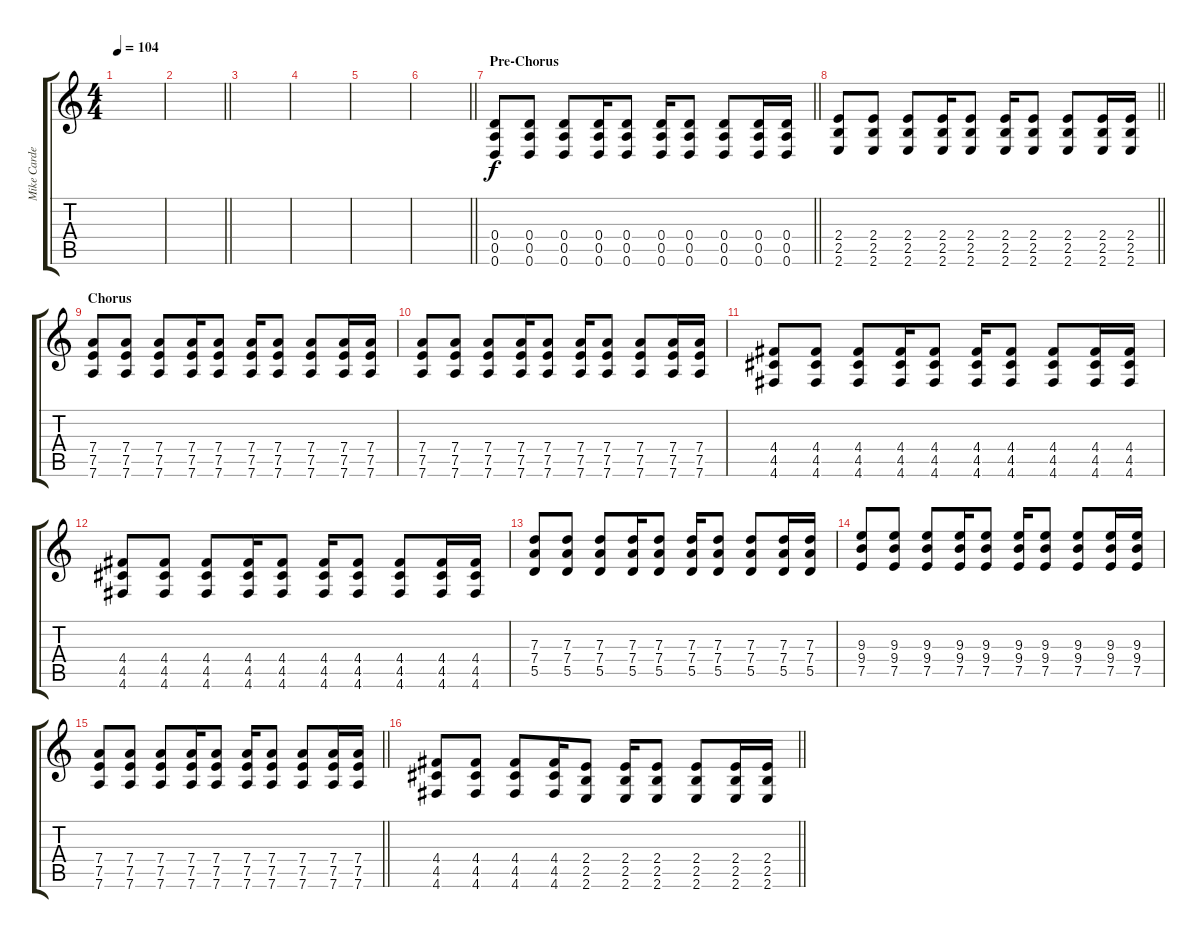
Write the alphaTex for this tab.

\track ("Mike Carden (Rhythm Guitar)" "Mike Carde") {instrument overdrivenguitar}
\staff {score tabs}
\tuning (E4 B3 G3 D3 A2 D2) {hide}
\ts (4 4)
\tempo 104
\clef g2
\ks c
|
\barLineRight lightlight
|
|
|
|
\barLineRight lightlight
|
\section ("" "Pre-Chorus")
\barLineRight lightlight
(0.4 0.5 0.6).8 (0.4 0.5 0.6).8 (0.4 0.5 0.6).8 (0.4 0.5 0.6).16 (0.4 0.5 0.6).8 (0.4 0.5 0.6).16 (0.4 0.5 0.6).8 (0.4 0.5 0.6).8 (0.4 0.5 0.6).16 (0.4 0.5 0.6).16 |
\barLineRight lightlight
(2.4 2.5 2.6).8 (2.4 2.5 2.6).8 (2.4 2.5 2.6).8 (2.4 2.5 2.6).16 (2.4 2.5 2.6).8 (2.4 2.5 2.6).16 (2.4 2.5 2.6).8 (2.4 2.5 2.6).8 (2.4 2.5 2.6).16 (2.4 2.5 2.6).16 |
\section ("" "Chorus")
(7.4 7.5 7.6).8 (7.4 7.5 7.6).8 (7.4 7.5 7.6).8 (7.4 7.5 7.6).16 (7.4 7.5 7.6).8 (7.4 7.5 7.6).16 (7.4 7.5 7.6).8 (7.4 7.5 7.6).8 (7.4 7.5 7.6).16 (7.4 7.5 7.6).16 |
(7.4 7.5 7.6).8 (7.4 7.5 7.6).8 (7.4 7.5 7.6).8 (7.4 7.5 7.6).16 (7.4 7.5 7.6).8 (7.4 7.5 7.6).16 (7.4 7.5 7.6).8 (7.4 7.5 7.6).8 (7.4 7.5 7.6).16 (7.4 7.5 7.6).16 |
(4.4 4.5 4.6).8 (4.4 4.5 4.6).8 (4.4 4.5 4.6).8 (4.4 4.5 4.6).16 (4.4 4.5 4.6).8 (4.4 4.5 4.6).16 (4.4 4.5 4.6).8 (4.4 4.5 4.6).8 (4.4 4.5 4.6).16 (4.4 4.5 4.6).16 |
(4.4 4.5 4.6).8 (4.4 4.5 4.6).8 (4.4 4.5 4.6).8 (4.4 4.5 4.6).16 (4.4 4.5 4.6).8 (4.4 4.5 4.6).16 (4.4 4.5 4.6).8 (4.4 4.5 4.6).8 (4.4 4.5 4.6).16 (4.4 4.5 4.6).16 |
(7.3 7.4 5.5).8 (7.3 7.4 5.5).8 (7.3 7.4 5.5).8 (7.3 7.4 5.5).16 (7.3 7.4 5.5).8 (7.3 7.4 5.5).16 (7.3 7.4 5.5).8 (7.3 7.4 5.5).8 (7.3 7.4 5.5).16 (7.3 7.4 5.5).16 |
(9.3 9.4 7.5).8 (9.3 9.4 7.5).8 (9.3 9.4 7.5).8 (9.3 9.4 7.5).16 (9.3 9.4 7.5).8 (9.3 9.4 7.5).16 (9.3 9.4 7.5).8 (9.3 9.4 7.5).8 (9.3 9.4 7.5).16 (9.3 9.4 7.5).16 |
\barLineRight lightlight
(7.4 7.5 7.6).8 (7.4 7.5 7.6).8 (7.4 7.5 7.6).8 (7.4 7.5 7.6).16 (7.4 7.5 7.6).8 (7.4 7.5 7.6).16 (7.4 7.5 7.6).8 (7.4 7.5 7.6).8 (7.4 7.5 7.6).16 (7.4 7.5 7.6).16 |
\barLineRight lightlight
(4.4 4.5 4.6).8 (4.4 4.5 4.6).8 (4.4 4.5 4.6).8 (4.4 4.5 4.6).16 (2.4 2.5 2.6).8 (2.4 2.5 2.6).16 (2.4 2.5 2.6).8 (2.4 2.5 2.6).8 (2.4 2.5 2.6).16 (2.4 2.5 2.6).16
